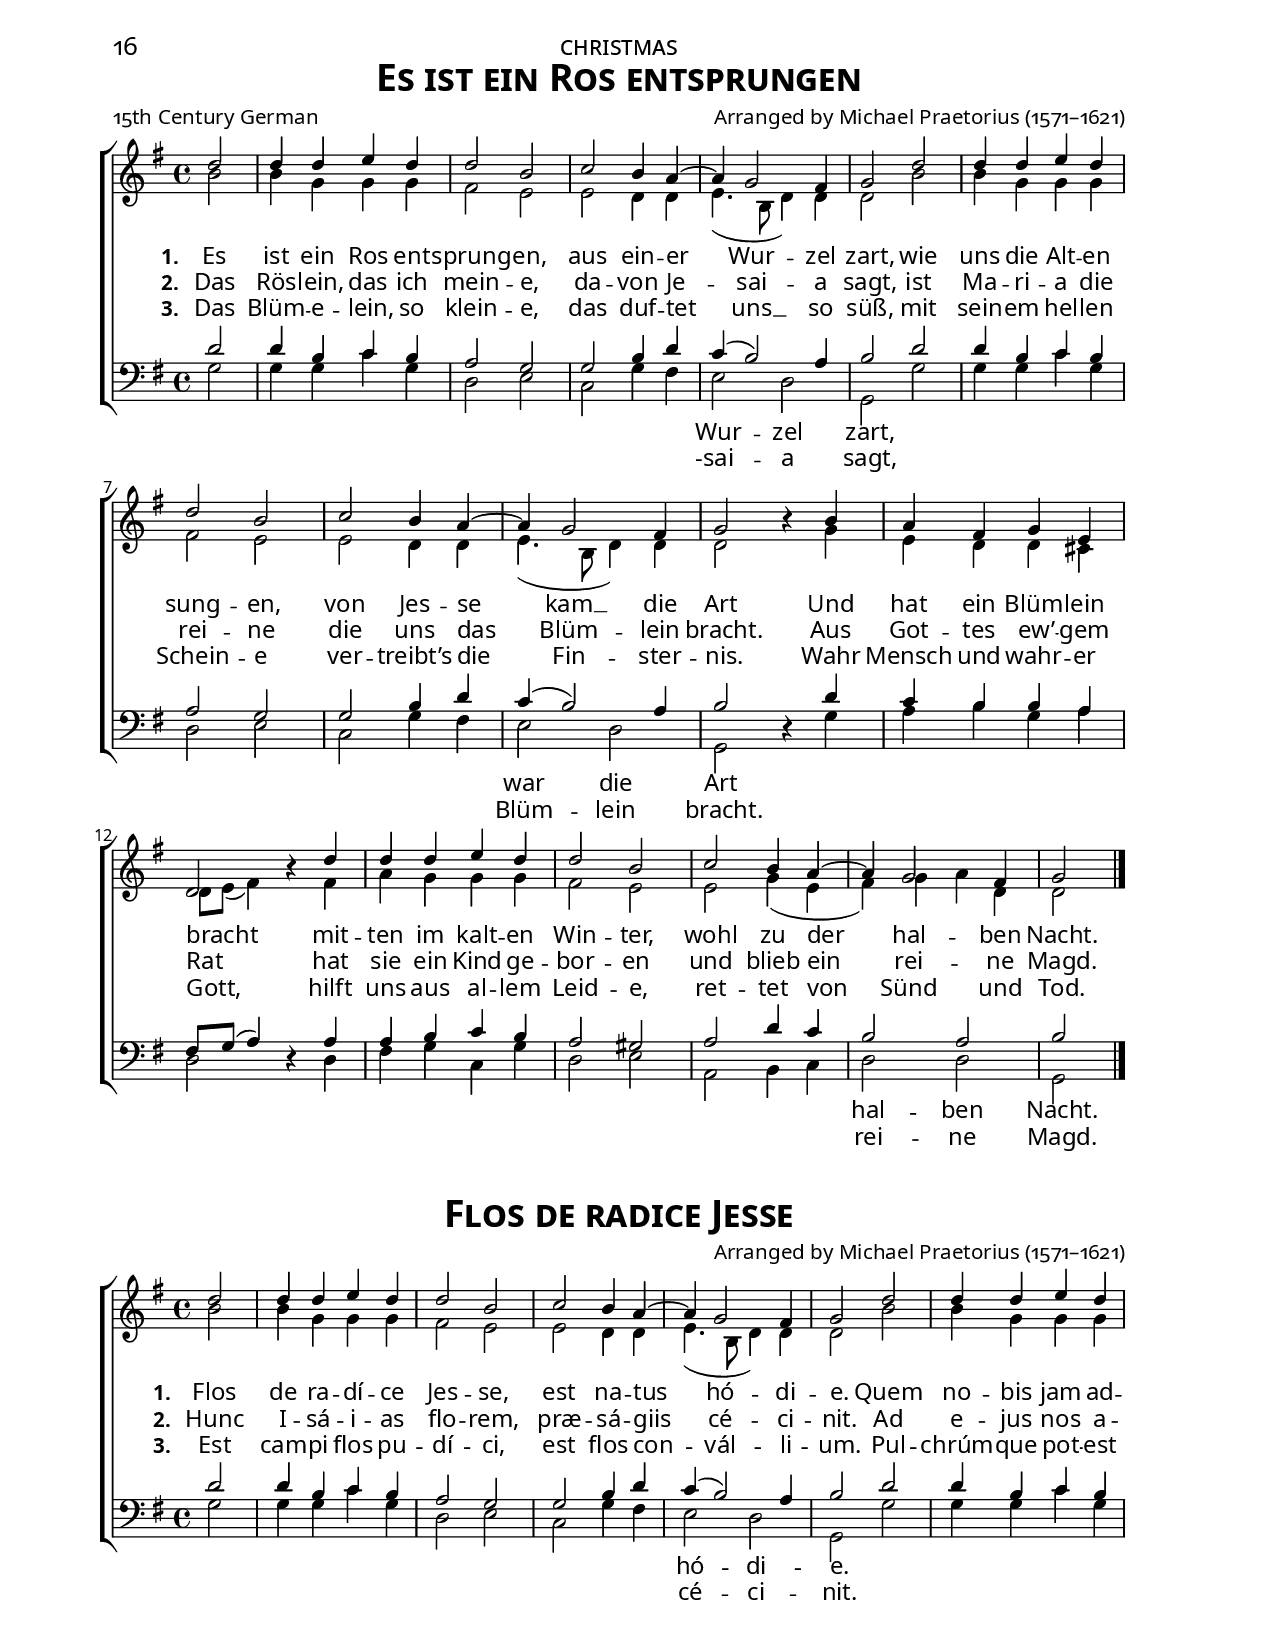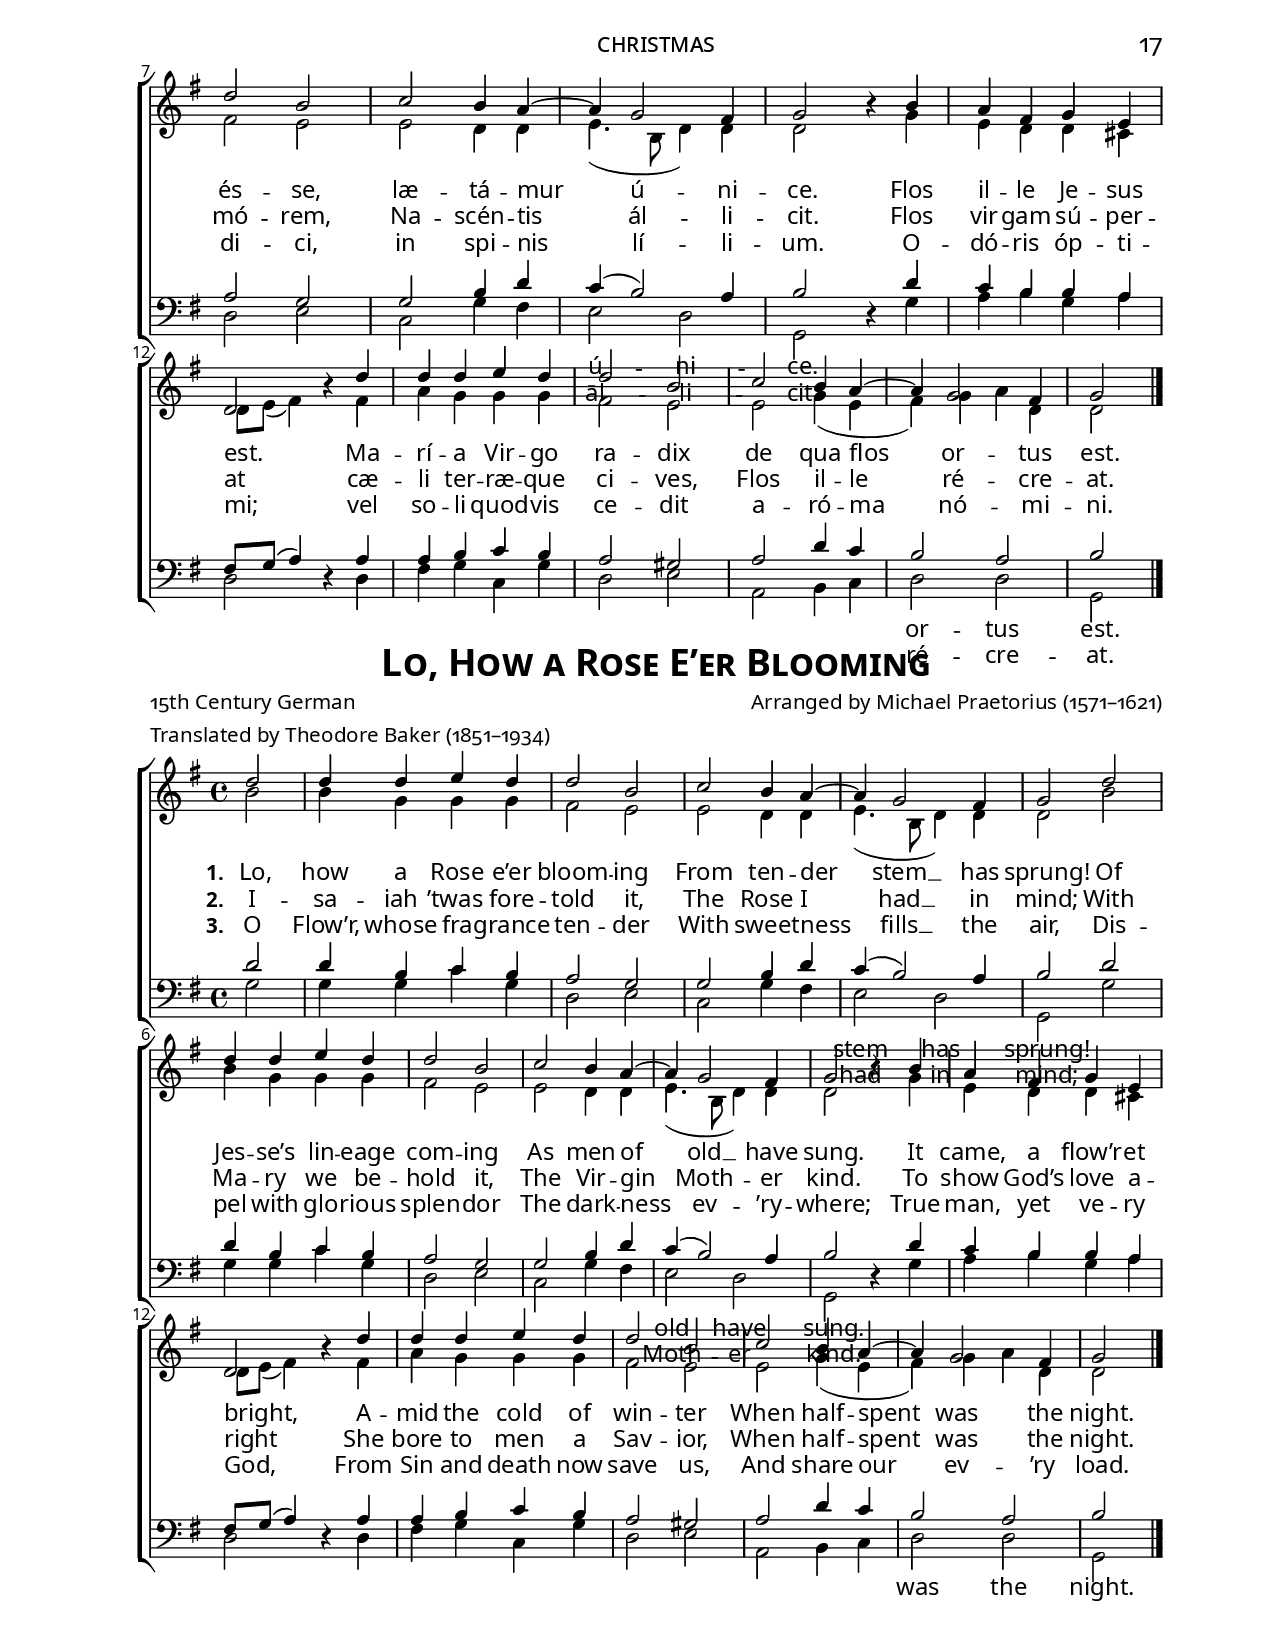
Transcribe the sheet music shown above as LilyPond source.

\version "2.14.2"
\include "util.ly"
\header {
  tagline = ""%\markup { "from" \concat{\italic "HymnsAndCarolsOfChristmas.com"}}
}
\paper {
  print-all-headers = ##t
  paper-height = 11\in
  paper-width = 8.5\in
  indent = 0\in
  %system-system-spacing = #'((basic-distance . 10) (padding . 0))
  system-system-spacing =
    #'((basic-distance . 0)
       (minimum-distance . 0)
       (padding . -12)
       (stretchability . 100))
  %markup-system-spacing =
  %  #'((basic-distance . 0)
  %     (minimum-distance . 0)
  %     (padding . -5)
  %     (stretchability . 100))
  score-markup-spacing =
    #'((basic-distance . 0)
       (minimum-distance . 0)
       (padding . -2)
       (stretchability . 100))
%{IF_LESSER
  markup-system-spacing #'stretchability = 50
  top-markup-spacing #'stretchability = 30
  last-bottom-spacing #'stretchability = 60
%}%END_IF_LESSER
  ragged-last-bottom = ##f
  ragged-bottom = ##f
  two-sided = ##t
  inner-margin = 1\in
  outer-margin = 0.75\in
  top-margin = 0.26\in
  bottom-margin = 0.25\in
  first-page-number = #016
  print-first-page-number = ##t
  headerLine = \markup{\override #'(font-name . "Garamond Premier Pro") \smallCapsOldStyle"christmas"}
  oddHeaderMarkup = \markup\fill-line{
     \override #'(font-name . "Garamond Premier Pro")\abs-fontsize #12.5
     \combine 
        \fill-line{"" \on-the-fly #print-page-number-check-first
        \oldStylePageNum""
        }
        \fill-line{\headerLine}
  }
  evenHeaderMarkup = \markup {
     \override #'(font-name . "Garamond Premier Pro")\abs-fontsize #12.5
     \combine
        \on-the-fly #print-page-number-check-first
        \oldStylePageNum""
        \fill-line{\headerLine}
  }
}
#(set-global-staff-size 18) \paper{ #(define fonts (make-pango-font-tree "Garamond Premier Pro" "Garamond Premier Pro" "Garamond Premier Pro" (/ 18 20))) }
global = {
  \key g \major
  \time 4/4
  \override DynamicLineSpanner #'staff-padding = #0.0
  \override DynamicLineSpanner #'Y-extent = #'(-1 . 1)
  \autoBeamOff
}

sopMusic = \relative c'' {
  \partial 2
  \repeat unfold 2 {
    d2 |
    d4 d e d |
    d2 b |
    c b4 a~ |
    a g2 fis4 |
    g2
  }
  b4\rest b4 |
  a fis g e |
  d2 b'4\rest d4 |
  d d e d |
  d2 b |
  c b4\! a~ |
  a g2 fis4 |
  g2 \bar "|."
}
sopWords = \lyricmode {
  
}

altoMusic = \relative c'' {
  \repeat unfold 2 {
    b2 |
    b4 g g g |
    fis2 e |
    e d4 d |
    e4.( b8 d4) d4 |
    d2
  }
  s4 g |
  e d d cis |
  d8[ e]( fis4) s fis |
  a g g g |
  fis2 e |
  e g4( e |
  fis4) g a d, |
  d2 \bar "|."
}
altoWords = \lyricmode {
  \dropLyricsV
  \set stanza = #"1. "
  Es ist ein Ros ent -- sprung -- en,
  aus ein -- er Wur -- zel zart,
  wie uns die Alt -- en sung -- en,
  von Jes -- se kam __ die Art
  \set associatedVoice = "tenors"
  Und hat ein Blüm -- lein bracht
  \unset associatedVoice
  mit -- ten im kalt -- en Win -- ter,
  wohl zu der hal -- ben Nacht.
}
altoWordsII = \lyricmode {
  \dropLyricsV
  \set stanza = #"2. "
  Das Rös -- lein, das ich mein -- e,
  da -- von Je -- sai -- a sagt,
  ist Ma -- ri -- a die rei -- ne
  die uns das Blüm -- lein bracht.
  \set associatedVoice = "tenors"
  Aus Got -- tes ew’ -- gem Rat
  \unset associatedVoice
  hat sie ein Kind ge -- bor -- en
  und blieb ein rei -- ne Magd.
}
altoWordsIII = \lyricmode {
  \dropLyricsV
  \set stanza = #"3. "
  Das Blüm -- e -- lein, so klein -- e,
  das duf -- tet uns __ so süß,
  mit sein -- em hel -- len Schein -- e
  ver -- treibt’s die Fin -- ster -- nis.
  \set associatedVoice = "tenors"
  Wahr Mensch und wahr -- er Gott,
  \unset associatedVoice
  hilft uns aus al -- lem Leid -- e,
  ret -- tet von Sünd und Tod.
}
altoWordsIV = \lyricmode {
}
altoWordsV = \lyricmode {
}
altoWordsVI = \lyricmode {
}
tenorMusic = \relative c' {
  \repeat unfold 2 {
    d2 |
    d4 b c b |
    a2 g |
    g b4 d |
    c( b2) a4 |
    b2
  }
  s4 d |
  c b b a |
  fis8[ g]( a4) s4 a4 |

  a b c b |
  a2 gis |
  a d4 c |
  b2 a |
  b \bar "|."
}
tenorWords = \lyricmode {

}

bassMusic = \relative c {
  \repeat unfold 2 {
    g'2 |
    g4 g c g |
    d2 e |
    c g'4 fis |
    e2 d |
    g,
  }
  d'4\rest g |
  a b g a |
  d,2 d4\rest d |
  fis g c, g' |
  d2 e |
  a, b4 c |
  d2 d |
  g, \bar "|."
}
bassWords = \lyricmode {
  \repeat unfold 10 { \skip 1 }
  Wur -- zel zart,
  \repeat unfold 10 { \skip 1 }
  war die Art
  \repeat unfold 16 { \skip 1 }
  hal -- ben Nacht.
}
bassWordsII = \lyricmode {
  \repeat unfold 10 { \skip 1 }
  -sai -- a sagt,
  \repeat unfold 10 { \skip 1 }
  Blüm -- lein bracht.
  \repeat unfold 16 { \skip 1 }
  rei -- ne Magd.
}
bassWordsIII = \lyricmode {
  \repeat unfold 10 { \skip 1 }
  uns so süß,
  \repeat unfold 10 { \skip 1 }
  Fin -- ster -- nis.
  \repeat unfold 16 { \skip 1 }
  Sünd und Tod.
}

pianoRH = \relative c' {
  
}
pianoLH = \relative c' {
  
}

\score {
  <<
   \new ChoirStaff <<
%    \new Lyrics = sopranos \with { \override VerticalAxisGroup #'nonstaff-relatedstaff-spacing = #'((basic-distance . 1)) }
    \new Staff = women <<
      \new Voice = "sopranos" { \voiceOne << \global \sopMusic >> }
      \new Voice = "altos" { \voiceTwo << \global \altoMusic >> }
    >>
    \new Lyrics \with { alignAboveContext = #"women" \override VerticalAxisGroup #'nonstaff-relatedstaff-spacing = #'((basic-distance . 1))} \lyricsto "sopranos" \sopWords
   \new Staff = men <<
      \clef bass
      \new Voice = "tenors" { \voiceOne << \global \tenorMusic >> }
      \new Voice = "basses" { \voiceTwo << \global \bassMusic >> }
    >>
    \new Lyrics = "altosVI"  \with { alignBelowContext = #"women" } \lyricsto "sopranos" \altoWordsVI
    \new Lyrics = "altosV"  \with { alignBelowContext = #"women" } \lyricsto "sopranos" \altoWordsV
    \new Lyrics = "altosIV"  \with { alignBelowContext = #"women" } \lyricsto "sopranos" \altoWordsIV
    \new Lyrics = "altosIII"  \with { alignBelowContext = #"women" } \lyricsto "sopranos" \altoWordsIII
    \new Lyrics = "altosII"  \with { alignBelowContext = #"women" } \lyricsto "sopranos" \altoWordsII
    \new Lyrics = "altos"  \with { alignBelowContext = #"women" \override VerticalAxisGroup #'nonstaff-relatedstaff-spacing = #'((basic-distance . 1)) } \lyricsto "sopranos" \altoWords
    \new Lyrics \with { alignAboveContext = #"men" \override VerticalAxisGroup #'nonstaff-relatedstaff-spacing = #'((padding . 0.2)) } \lyricsto "tenors" \tenorWords
%{IF_LESSER
    \new Lyrics \with { alignBelowContext = #"men" \override VerticalAxisGroup #'nonstaff-relatedstaff-spacing = #'((basic-distance . 1)(padding . 0.2)) } \lyricsto "basses" \bassWordsIII
%}%END_IF_LESSER
    \new Lyrics \with { alignBelowContext = #"men" \override VerticalAxisGroup #'nonstaff-relatedstaff-spacing = #'((basic-distance . 1)(padding . 0.2)) } \lyricsto "basses" \bassWordsII
    \new Lyrics \with { alignBelowContext = #"men" \override VerticalAxisGroup #'nonstaff-relatedstaff-spacing = #'((basic-distance . 1)(padding . 0.2)) } \lyricsto "basses" \bassWords
  >>
%    \new PianoStaff << \new Staff { \new Voice { \pianoRH } } \new Staff { \clef "bass" \pianoLH } >>
  >>
  \layout {
  \context {
    \Lyrics
    \override LyricText #'font-size = #1.3
  }
    %#(layout-set-staff-size 15)
    %#(define fonts (make-pango-font-tree "Garamond Premier Pro" "Garamond Premier Pro" "Garamond Premier Pro" (/ 15 20)))
    \context {
      \Score
      %\override SpacingSpanner #'base-shortest-duration = #(ly:make-moment 1 8)
      %\override SpacingSpanner #'common-shortest-duration = #(ly:make-moment 1 4)
    }
    \context {
      % Remove all empty staves
      % \Staff \RemoveEmptyStaves \override VerticalAxisGroup #'remove-first = ##t
    }
    \context {
      \Lyrics
      \override LyricText #'X-offset = #center-on-word
    }
  }
  \header {
    title = \markup{\override #'(font-name . "Garamond Premier Pro Semibold"){ \abs-fontsize #18 \smallCapsOldStyle"Es ist ein Ros entsprungen"}}
    poet = \markup\oldStyleNum"15th Century German"
    composer = \markup\oldStyleNum"Arranged by Michael Praetorius (1571–1621)"
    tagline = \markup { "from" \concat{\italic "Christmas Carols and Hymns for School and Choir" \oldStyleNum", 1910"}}
  }
}








%IF_NOT_LESSER


altoWords = \lyricmode {
  \dropLyricsV
  \set stanza = #"1. "
  Flos de ra -- dí -- ce Jes -- se, est na -- tus hó -- di -- e.
  Quem no -- bis jam ad -- és -- se, læ -- tá -- mur ú -- ni -- ce.
  \set associatedVoice = "tenors"
  Flos il -- le Je -- sus est.
  \unset associatedVoice
  Ma -- rí -- a Vir -- go ra -- dix de qua flos or -- tus est.
}
altoWordsII = \lyricmode {
  \dropLyricsV
  \set stanza = #"2. "
  Hunc I -- sá -- i -- as flo -- rem, præ -- sá -- giis cé -- ci -- nit.
  Ad e -- jus nos a -- mó -- rem, Na -- scén -- tis ál -- li -- cit.
  \set associatedVoice = "tenors"
  Flos vir -- gam sú -- per -- at
  \unset associatedVoice
  cæ -- li ter -- ræ -- que ci -- ves, Flos il -- le ré -- cre -- at.
}
altoWordsIII = \lyricmode {
  \dropLyricsV
  \set stanza = #"3. "
  Est cam -- pi flos pu -- dí -- ci, est flos con -- vál -- li -- um.
  Pul -- chrúm -- que pot -- est di -- ci, in spi -- nis lí -- li -- um.
  \set associatedVoice = "tenors"
  O -- dó -- ris óp -- ti -- mi;
  \unset associatedVoice
  vel so -- li quod -- vis ce -- dit a -- ró -- ma nó -- mi -- ni.
}
altoWordsIV = \lyricmode {
  \set stanza = #"4. "
%  Hic su -- o flos o -- dó -- re, fi -- dé -- les át -- tra -- hit. 
%  Di -- ví -- no mox a -- mó -- re, at -- trác -- tos ím -- bu -- it.
%  \set associatedVoice = "tenors"
%  O flos o grá -- ti -- a:
%  \unset associatedVoice
%  ad te su -- spí -- ro, de te me sá -- ti -- a.
}
altoWordsV = \lyricmode {
}
altoWordsVI = \lyricmode {
}

bassWords = \lyricmode {
  \repeat unfold 10 { \skip 1 }
  hó -- di -- e.
  \repeat unfold 10 { \skip 1 }
  ú -- ni -- ce.
  \repeat unfold 16 { \skip 1 }
  or -- tus est.
}
bassWordsII = \lyricmode {
  \repeat unfold 10 { \skip 1 }
  cé -- ci -- nit.
  \repeat unfold 10 { \skip 1 }
  āl -- li -- cit.
  \repeat unfold 16 { \skip 1 }
  ré -- cre -- at.
}

pianoRH = \relative c' {
  
}
pianoLH = \relative c' {
  
}

\score {
  <<
   \new ChoirStaff <<
%    \new Lyrics = sopranos \with { \override VerticalAxisGroup #'nonstaff-relatedstaff-spacing = #'((basic-distance . 1)) }
    \new Staff = women <<
      \new Voice = "sopranos" { \voiceOne << \global \sopMusic >> }
      \new Voice = "altos" { \voiceTwo << \global \altoMusic >> }
    >>
    \new Lyrics \with { alignAboveContext = #"women" \override VerticalAxisGroup #'nonstaff-relatedstaff-spacing = #'((basic-distance . 1))} \lyricsto "sopranos" \sopWords
   \new Staff = men <<
      \clef bass
      \new Voice = "tenors" { \voiceOne << \global \tenorMusic >> }
      \new Voice = "basses" { \voiceTwo << \global \bassMusic >> }
    >>
    \new Lyrics = "altosVI"  \with { alignBelowContext = #"women" } \lyricsto "sopranos" \altoWordsVI
    \new Lyrics = "altosV"  \with { alignBelowContext = #"women" } \lyricsto "sopranos" \altoWordsV
    \new Lyrics = "altosIV"  \with { alignBelowContext = #"women" } \lyricsto "sopranos" \altoWordsIV
    \new Lyrics = "altosIII"  \with { alignBelowContext = #"women" } \lyricsto "sopranos" \altoWordsIII
    \new Lyrics = "altosII"  \with { alignBelowContext = #"women" } \lyricsto "sopranos" \altoWordsII
    \new Lyrics = "altos"  \with { alignBelowContext = #"women" \override VerticalAxisGroup #'nonstaff-relatedstaff-spacing = #'((basic-distance . 1)) } \lyricsto "sopranos" \altoWords
    \new Lyrics \with { alignAboveContext = #"men" \override VerticalAxisGroup #'nonstaff-relatedstaff-spacing = #'((basic-distance . 1)(padding . 0.2)) } \lyricsto "tenors" \tenorWords
    \new Lyrics \with { alignBelowContext = #"men" \override VerticalAxisGroup #'nonstaff-relatedstaff-spacing = #'((basic-distance . 1)(padding . 0.2)) } \lyricsto "basses" \bassWordsII
    \new Lyrics \with { alignBelowContext = #"men" \override VerticalAxisGroup #'nonstaff-relatedstaff-spacing = #'((basic-distance . 1)(padding . 0.2)) } \lyricsto "basses" \bassWords
  >>
%    \new PianoStaff << \new Staff { \new Voice { \pianoRH } } \new Staff { \clef "bass" \pianoLH } >>
  >>
  \layout {
  \context {
    \Lyrics
    \override LyricText #'font-size = #1.3
  }
    #(define fonts (make-pango-font-tree "Garamond Premier Pro" "Garamond Premier Pro" "Garamond Premier Pro" (/ 18 20)))
    \context {
      \Score
      \override SpacingSpanner #'base-shortest-duration = #(ly:make-moment 1 2)
      \override SpacingSpanner #'common-shortest-duration = #(ly:make-moment 1 2)
    }
    \context {
      % Remove all empty staves
      % \Staff \RemoveEmptyStaves \override VerticalAxisGroup #'remove-first = ##t
    }
%6.14g    \context { \Lyrics \override LyricText #'font-size = #0.6 }
%6x9 \context {\Lyrics\override LyricText #'font-size = #1.2 }
    \context {
      \Lyrics
      \override LyricText #'X-offset = #center-on-word
    }
  }
  \header {
    title = \markup{\override #'(font-name . "Garamond Premier Pro Semibold"){ \abs-fontsize #18 \smallCapsOldStyle"Flos de radice Jesse"}}
    composer = \markup\oldStyleNum"Arranged by Michael Praetorius (1571–1621)"
    %tagline = \markup { "from" \italic {HymnsAndCarolsOfChristmas.com}}
  }
}
%END_IF_NOT_LESSER







sopWords = \lyricmode {
  
}


altoWords = \lyricmode {
  \dropLyricsV
  \set stanza = #"1. "
  Lo, how a Rose e’er bloom -- ing
  From ten -- der stem __ has sprung!
  Of Jes -- se’s lin -- eage com -- ing
  As men of old __ have sung.
  \set associatedVoice = "tenors"
  It came, a flow’r -- et bright,
  \unset associatedVoice
  A -- mid the cold of win -- ter
  When half -- spent was the night.
}
altoWordsII = {
  \dropLyricsV
  \set stanza = \markup{"2. "}
  \lyricmode {
    I -- sa -- iah ’twas fore -- told it,
    The Rose I had __ in mind;
    With Ma -- ry we be -- hold it,
    The Vir -- gin Moth -- er kind.
    \set associatedVoice = "tenors"
    To show God’s love a -- right
    \unset associatedVoice
    She bore to men a Sav -- ior,
    When half -- spent was the night.
  }
}
altoWordsIII = \lyricmode {
  \dropLyricsV
  \set stanza = #"3. "
  O Flow’r, whose fra -- grance ten -- der
  With sweet -- ness fills __ the air,
  Dis -- pel with glo -- rious splen -- dor
  The dark -- ness ev -- ’ry -- where;
  \set associatedVoice = "tenors"
  True man, yet ve -- ry God,
  \unset associatedVoice
  From Sin and death now save us,
  And share our ev -- ’ry load.
}
altoWordsIV = \lyricmode {
}
altoWordsV = \lyricmode {
}
altoWordsVI = \lyricmode {
}

bassWords = \lyricmode {
  \repeat unfold 10 { \skip 1 }
  stem has sprung!
  \repeat unfold 10 { \skip 1 }
  old have sung.
  \repeat unfold 16 { \skip 1 }
  was the night.
}
bassWordsII = \lyricmode {
  \repeat unfold 10 { \skip 1 }
  had in mind;
  \repeat unfold 10 { \skip 1 }
  Moth -- er kind.
%{IF_LESSER
  \repeat unfold 16 { \skip 1 }
  was the night.
%}%END_IF_LESSER
}
bassWordsIII = \lyricmode {
  \repeat unfold 10 { \skip 1 }
  fills the air,
  \repeat unfold 10 { \skip 1 }
  ev -- ’ry -- where;
  \repeat unfold 16 { \skip 1 }
  ev -- ’ry load.
}

pianoRH = \relative c' {
  
}
pianoLH = \relative c' {
  
}

\score {
  <<
   \new ChoirStaff <<
%    \new Lyrics = sopranos \with { \override VerticalAxisGroup #'nonstaff-relatedstaff-spacing = #'((basic-distance . 1)) }
    \new Staff = women <<
      \new Voice = "sopranos" { \voiceOne << \global \sopMusic >> }
      \new Voice = "altos" { \voiceTwo << \global \altoMusic >> }
    >>
    \new Lyrics \with { alignAboveContext = #"women" \override VerticalAxisGroup #'nonstaff-relatedstaff-spacing = #'((basic-distance . 1))} \lyricsto "sopranos" \sopWords
   \new Staff = men <<
      \clef bass
      \new Voice = "tenors" { \voiceOne << \global \tenorMusic >> }
      \new Voice = "basses" { \voiceTwo << \global \bassMusic >> }
    >>
    \new Lyrics = "altosVI"  \with { alignBelowContext = #"women" } \lyricsto "sopranos" \altoWordsVI
    \new Lyrics = "altosV"  \with { alignBelowContext = #"women" } \lyricsto "sopranos" \altoWordsV
    \new Lyrics = "altosIV"  \with { alignBelowContext = #"women" } \lyricsto "sopranos" \altoWordsIV
    \new Lyrics = "altosIII"  \with { alignBelowContext = #"women" } \lyricsto "sopranos" \altoWordsIII
    \new Lyrics = "altosII"  \with { alignBelowContext = #"women" } \lyricsto "sopranos" \altoWordsII
    \new Lyrics = "altos"  \with { alignBelowContext = #"women" \override VerticalAxisGroup #'nonstaff-relatedstaff-spacing = #'((basic-distance . 1)) } \lyricsto "sopranos" \altoWords
    \new Lyrics \with { alignAboveContext = #"men" \override VerticalAxisGroup #'nonstaff-relatedstaff-spacing = #'((basic-distance . 1)(padding . 0.2)) } \lyricsto "tenors" \tenorWords
%{IF_LESSER
    \new Lyrics \with { alignBelowContext = #"men" \override VerticalAxisGroup #'nonstaff-relatedstaff-spacing = #'((basic-distance . 1)(padding . 0.2)) } \lyricsto "basses" \bassWordsIII
%}%END_IF_LESSER
    \new Lyrics \with { alignBelowContext = #"men" \override VerticalAxisGroup #'nonstaff-relatedstaff-spacing = #'((basic-distance . 1)(padding . 0.2)) } \lyricsto "basses" \bassWordsII
    \new Lyrics \with { alignBelowContext = #"men" \override VerticalAxisGroup #'nonstaff-relatedstaff-spacing = #'((basic-distance . 1)(padding . 0.2)) } \lyricsto "basses" \bassWords
  >>
%    \new PianoStaff << \new Staff { \new Voice { \pianoRH } } \new Staff { \clef "bass" \pianoLH } >>
  >>
  \layout {
  \context {
    \Lyrics
    \override LyricText #'font-size = #1.3
  }
    %#(layout-set-staff-size 15)
    %#(define fonts (make-pango-font-tree "Garamond Premier Pro" "Garamond Premier Pro" "Garamond Premier Pro" (/ 15 20)))
    \context {
      \Score
      %\override SpacingSpanner #'base-shortest-duration = #(ly:make-moment 1 8)
      %\override SpacingSpanner #'common-shortest-duration = #(ly:make-moment 1 4)
    }
    \context {
      % Remove all empty staves
      % \Staff \RemoveEmptyStaves \override VerticalAxisGroup #'remove-first = ##t
    }
    \context {
      \Lyrics
      \override LyricText #'X-offset = #center-on-word
    }
  }
  \header {
    title = \markup{\override #'(font-name . "Garamond Premier Pro Semibold"){ \abs-fontsize #18 \smallCapsOldStyle"Lo, How a Rose E’er Blooming"}}
    poet = \markup\oldStyleNum"15th Century German"
    meter = \markup\oldStyleNum"Translated by Theodore Baker (1851–1934)"
    composer = \markup\oldStyleNum"Arranged by Michael Praetorius (1571–1621)"
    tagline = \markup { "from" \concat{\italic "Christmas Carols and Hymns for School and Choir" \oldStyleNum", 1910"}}
  }
}

